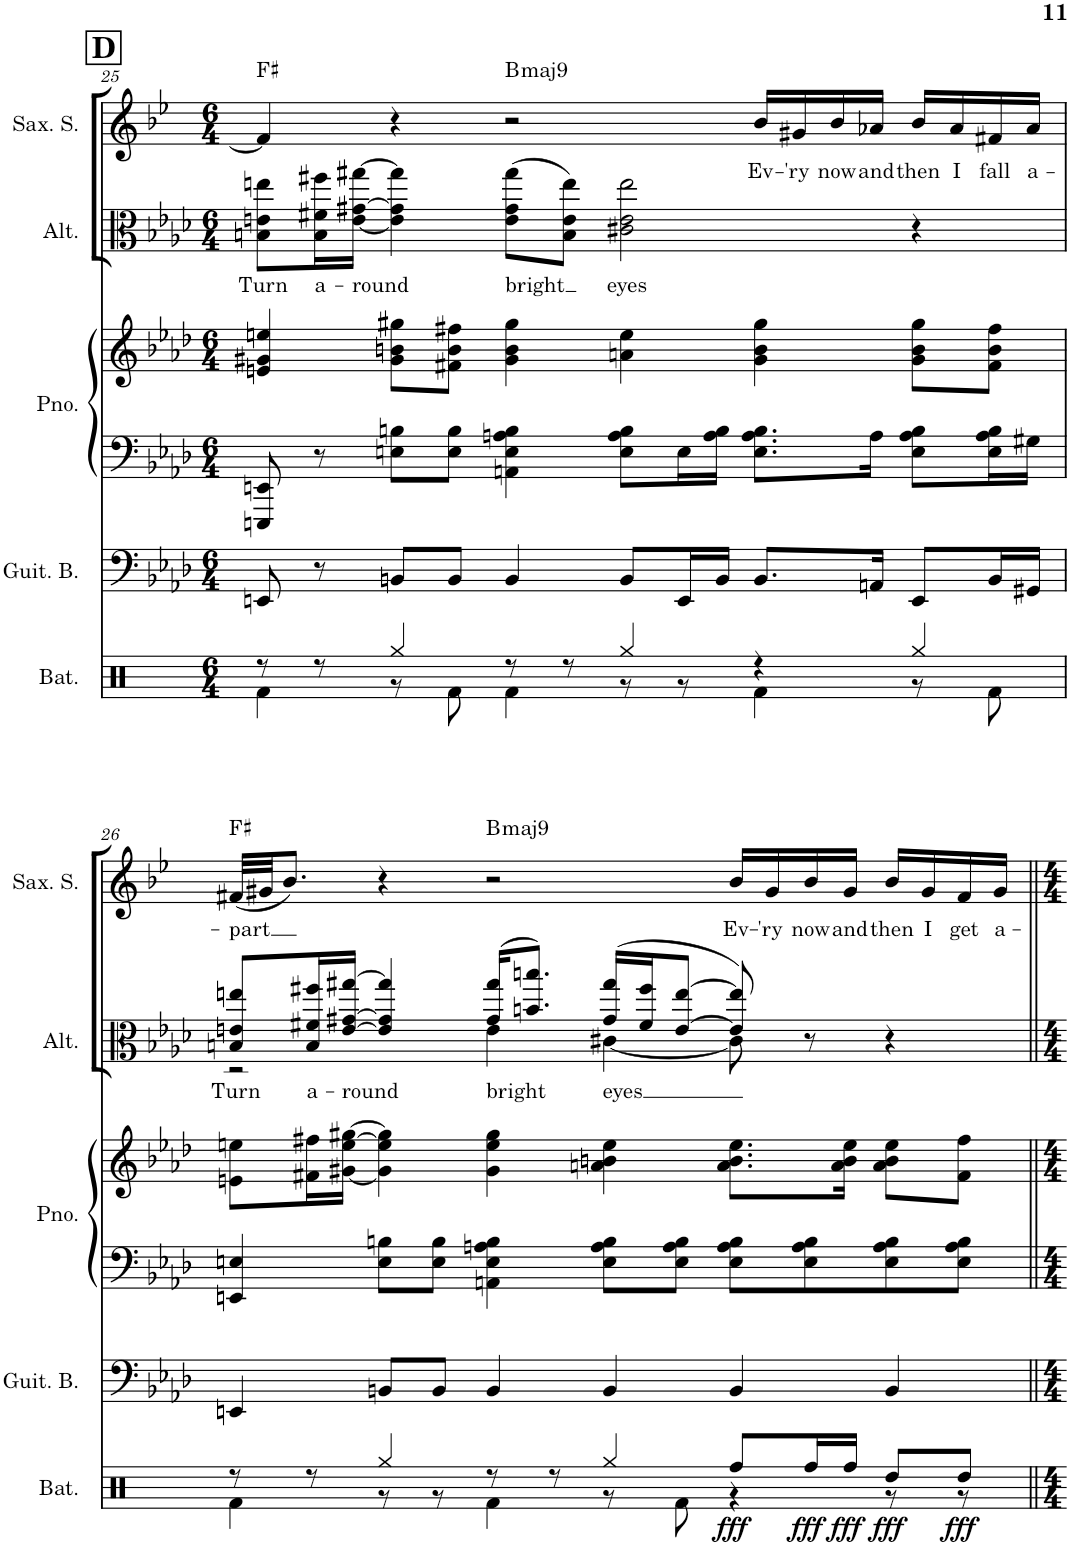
**kern	**dynam	**kern	**kern	**kern	**kern	**text	**kern	**text	**harte
*part5	*part5	*part4	*part3	*part3	*part2	*part2	*part1	*part1	*part1
*staff6	*staff6	*staff5	*staff4	*staff3	*staff2	*staff2	*staff1	*staff1	*
*I"Set de batterie	*	*I"Guitare basse	*I"Piano	*	*I"Altos	*	*I"Saxophone soprano	*	*
*I'Bat.	*	*I'Guit. B.	*I'Pno.	*	*I'Alt.	*	*I'Sax. S.	*	*
!!LO:PB:g=z
*clefX	*	*clefF4	*clefF4	*clefG2	*clefC3	*	*clefG2	*	*
*	*	*Trd7c12	*	*	*	*	*Trd1c2	*	*
*k[]	*	*k[b-e-a-d-]	*k[b-e-a-d-]	*k[b-e-a-d-]	*k[b-e-a-d-]	*	*k[b-e-]	*	*
*M6/4	*	*M6/4	*M6/4	*M6/4	*M6/4	*	*M6/4	*	*
!!LO:REH:place=s1:a:B:cj:fs=14:t=D
=25	=25	=25	=25	=25	=25	=25	=25	=25	=25
*^	*	*	*	*	*	*	*	*	*
!	!	!	!	!	!	!	!LO:LY:b	!	!	!
8r	4Rf\	.	8EEn/	8EEEn/ 8EEn/	4en/ 4g#X/ 4een/	8Bn\ 8en\ 8een\L	Turn	4f#/]	.	F#:maj
!	!	!	!	!	!	!	!LO:LY:b	!	!	!
8r	.	.	8r	8r	.	16B\ 16f#X\ 16ff#X\L	a-	.	.	.
!	!	!	!	!	!	!	!LO:LY:b	!	!	!
.	.	.	.	.	.	[16e\ [16g#X\ [16gg#X\JJ	-round	.	.	.
4Rgg/	8r	.	8BBn/L	8En\ 8Bn\L	8g#\ 8bn\ 8gg#X\L	4e\] 4g#\] 4gg#\]	.	4r	.	.
.	8Rf\	.	8BB/J	8E\ 8B\J	8f#X\ 8b\ 8ff#X\J	.	.	.	.	.
!	!	!	!	!	!	!	!LO:LY:b	!	!	!LO:H:kt=maj9
8r	4Rf\	.	4BB/	4AAn\ 4E\ 4An\ 4B\	4g#\ 4b\ 4gg#\	(8e\ 8g#\ 8gg#\L	bright	2r	.	B:maj9
8r	.	.	.	.	.	8B\ 8e\ 8ee\J)	.	.	.	.
!	!	!	!	!	!	!	!LO:LY:b	!	!	!
4Rgg/	8r	.	8BB/L	8E\ 8A\ 8B\L	4an\ 4ee\	2c#X\ 2e\ 2ee\	eyes	.	.	.
.	8r	.	16EE/L	16E\L	.	.	.	.	.	.
.	.	.	16BB/JJ	16A\ 16B\JJ	.	.	.	.	.	.
!	!	!	!	!	!	!	!	!	!LO:LY:b	!
4r	4Rf\	.	8.BB/L	8.E\ 8.A\ 8.B\L	4g#\ 4b\ 4gg#\	.	.	16b-/LL	Ev-	.
!	!	!	!	!	!	!	!	!	!LO:LY:b	!
.	.	.	.	.	.	.	.	16g#X/	-'ry	.
!	!	!	!	!	!	!	!	!	!LO:LY:b	!
.	.	.	.	.	.	.	.	16b-/	now	.
!	!	!	!	!	!	!	!	!	!LO:LY:b	!
.	.	.	16AAn/Jk	16A\Jk	.	.	.	16a-X/JJ	and	.
!	!	!	!	!	!	!	!	!	!LO:LY:b	!
4Rgg/	8r	.	8EE/L	8E\ 8A\ 8B\L	8g#\ 8b\ 8gg#\L	4r	.	16b-/LL	then	.
!	!	!	!	!	!	!	!	!	!LO:LY:b	!
.	.	.	.	.	.	.	.	16a-/	I	.
!	!	!	!	!	!	!	!	!	!LO:LY:b	!
.	8Rf\	.	16BB/L	16E\ 16A\ 16B\L	8f#\ 8b\ 8ff#\J	.	.	16f#X/	fall	.
!	!	!	!	!	!	!	!	!	!LO:LY:b	!
.	.	.	16GG#X/JJ	16G#X\JJ	.	.	.	16a-/JJ	a-	.
!!LO:LB:g=z
=26	=26	=26	=26	=26	=26	=26	=26	=26	=26	=26
!	!	!	!	!	!	!	!LO:LY:b	!	!LO:LY:b	!
*	*	*	*	*	*	*^	*	*	*	*
8r	4Rf\	.	4EEn/	4EEn/ 4En/	8en\ 8een\L	8Bn/ 8en/ 8een/L	2r	Turn	(32f#X/LLL	-part	F#:maj
.	.	.	.	.	.	.	.	.	32g#X/JJ	.	.
.	.	.	.	.	.	.	.	.	8.b-/J)	.	.
!	!	!	!	!	!	!	!	!LO:LY:b	!	!	!
8r	.	.	.	.	16f#X\ 16ff#X\L	16B/ 16f#X/ 16ff#X/L	.	a-	.	.	.
!	!	!	!	!	!	!	!	!LO:LY:b	!	!	!
.	.	.	.	.	[16g#X\ [16ee\ [16gg#X\JJ	[16e/ [16g#X/ [16gg#X/JJ	.	-round	.	.	.
4Rgg/	8r	.	8BBn/L	8E\ 8Bn\L	4g#\] 4ee\] 4gg#\]	4e/] 4g#/] 4gg#/]	.	.	4r	.	.
.	8r	.	8BB/J	8E\ 8B\J	.	.	.	.	.	.	.
!	!	!	!	!	!	!	!	!LO:LY:b	!	!	!LO:H:kt=maj9
8r	4Rf\	.	4BB/	4AAn\ 4E\ 4An\ 4B\	4g#\ 4ee\ 4gg#\	(16g#/ 16gg#/KL	4e\	bright	2r	.	B:maj9
.	.	.	.	.	.	8.bn/ 8.bbn/J)	.	.	.	.	.
8r	.	.	.	.	.	.	.	.	.	.	.
!	!	!	!	!	!	!	!	!LO:LY:b	!	!	!
4Rgg/	8r	.	4BB/	8E\ 8A\ 8B\L	4an\ 4bn\ 4ee\	(16g#/ 16gg#/LL	[4c#X\	eyes	.	.	.
.	.	.	.	.	.	16f#/ 16ff#/J	.	.	.	.	.
.	8Rf\	.	.	8E\ 8A\ 8B\J	.	[8e/ [8ee/J	.	.	.	.	.
!	!	!LO:DY:b	!	!	!	!	!	!	!	!LO:LY:b	!
8Rff/L	4r	fff	4BB/	8E\ 8A\ 8B\L	8.a\ 8.b\ 8.ee\L	8e/] 8ee/])	8c#\]	.	16b-/LL	Ev-	.
!	!	!	!	!	!	!	!	!	!	!LO:LY:b	!
.	.	.	.	.	.	.	.	.	16g#/	-'ry	.
!	!	!LO:DY:b	!	!	!	!	!	!	!	!LO:LY:b	!
16Rff/L	.	fff	.	8E\ 8A\ 8B\	.	8r	8ryy	.	16b-/	now	.
!	!	!LO:DY:b	!	!	!	!	!	!	!	!LO:LY:b	!
16Rff/JJ	.	fff	.	.	16a\ 16b\ 16ee\Jk	.	.	.	16g#/JJ	and	.
!	!	!LO:DY:b	!	!	!	!	!	!	!	!LO:LY:b	!
8Rdd/L	8r	fff	4BB/	8E\ 8A\ 8B\	8a\ 8b\ 8ee\L	4r	4ryy	.	16b-/LL	then	.
!	!	!	!	!	!	!	!	!	!	!LO:LY:b	!
.	.	.	.	.	.	.	.	.	16g#/	I	.
!	!	!LO:DY:b	!	!	!	!	!	!	!	!LO:LY:b	!
8Rdd/J	8r	fff	.	8E\ 8A\ 8B\J	8f#\ 8ff#\J	.	.	.	16f#/	get	.
!	!	!	!	!	!	!	!	!	!	!LO:LY:b	!
.	.	.	.	.	.	.	.	.	16g#/JJ	a-	.
*v	*v	*	*	*	*	*v	*v	*	*	*	*
=||	=||	=||	=||	=||	=||	=||	=||	=||	=||
*-	*-	*-	*-	*-	*-	*-	*-	*-	*-
